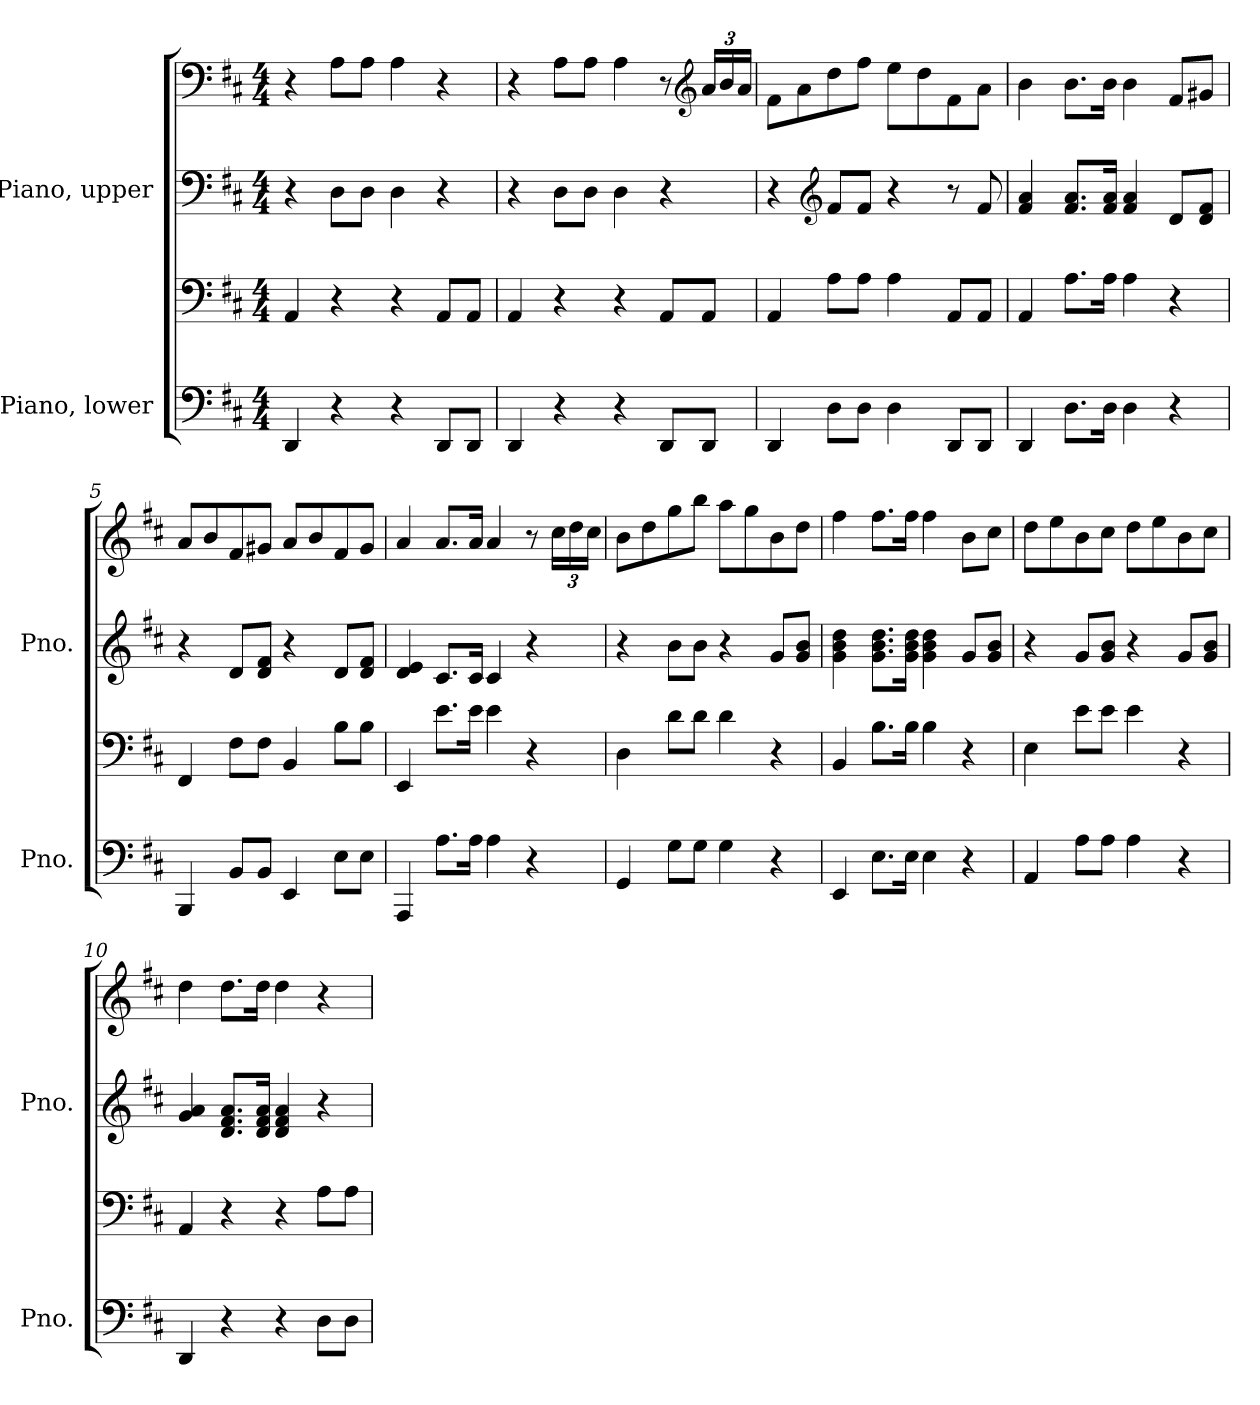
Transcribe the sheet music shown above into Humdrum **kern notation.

**kern	**kern	**kern	**kern
*part2	*part2	*part1	*part1
*staff4	*staff3	*staff2	*staff1
*I"Piano, lower	*	*I"Piano, upper	*
*I'Pno.	*	*I'Pno.	*
*clefF4	*clefF4	*clefF4	*clefF4
*k[f#c#]	*k[f#c#]	*k[f#c#]	*k[f#c#]
*M4/4	*M4/4	*M4/4	*M4/4
*MM120	*MM120	*MM120	*MM120
=1	=1	=1	=1
4DD/	4AA/	4r	4r
4r	4r	8D\L	8A\L
.	.	8D\J	8A\J
4r	4r	4D\	4A\
8DD/L	8AA/L	4r	4r
8DD/J	8AA/J	.	.
=2	=2	=2	=2
4DD/	4AA/	4r	4r
4r	4r	8D\L	8A\L
.	.	8D\J	8A\J
4r	4r	4D\	4A\
8DD/L	8AA/L	4r	8r
*	*	*	*clefG2
*	*	*	*Xbrackettup
8DD/J	8AA/J	.	24a/LL
.	.	.	24b/
.	.	.	24a/JJ
!!LO:LB:g=z
=3	=3	=3	=3
4DD/	4AA/	4r	8f#\L
.	.	.	8a\
*	*	*clefG2	*
8D\L	8A\L	8f#/L	8dd\
8D\J	8A\J	8f#/J	8ff#\J
4D\	4A\	4r	8ee\L
.	.	.	8dd\
8DD/L	8AA/L	8r	8f#\
8DD/J	8AA/J	8f#/	8a\J
=4	=4	=4	=4
4DD/	4AA/	4f#/ 4a/	4b\
8.D\L	8.A\L	8.f#/ 8.a/L	8.b\L
16D\Jk	16A\Jk	16f#/ 16a/Jk	16b\Jk
4D\	4A\	4f#/ 4a/	4b\
4r	4r	8d/L	8f#/L
.	.	8d/ 8f#/J	8g#X/J
=5	=5	=5	=5
4BBB/	4FF#/	4r	8a/L
.	.	.	8b/
8BB/L	8F#\L	8d/L	8f#/
8BB/J	8F#\J	8d/ 8f#/J	8g#X/J
4EE/	4BB/	4r	8a/L
.	.	.	8b/
8E\L	8B\L	8d/L	8f#/
8E\J	8B\J	8d/ 8f#/J	8g#/J
=6	=6	=6	=6
4AAA/	4EE/	4d/ 4e/	4a/
8.A\L	8.e\L	8.c#/L	8.a/L
16A\Jk	16e\Jk	16c#/Jk	16a/Jk
4A\	4e\	4c#/	4a/
4r	4r	4r	8r
.	.	.	24cc#\LL
.	.	.	24dd\
.	.	.	24cc#\JJ
!!LO:LB:g=z
=7	=7	=7	=7
4GG/	4D\	4r	8b\L
.	.	.	8dd\
8G\L	8d\L	8b\L	8gg\
8G\J	8d\J	8b\J	8bb\J
4G\	4d\	4r	8aa\L
.	.	.	8gg\
4r	4r	8g/L	8b\
.	.	8g/ 8b/J	8dd\J
=8	=8	=8	=8
4EE/	4BB/	4g\ 4b\ 4dd\	4ff#\
8.E\L	8.B\L	8.g\ 8.b\ 8.dd\L	8.ff#\L
16E\Jk	16B\Jk	16g\ 16b\ 16dd\Jk	16ff#\Jk
4E\	4B\	4g\ 4b\ 4dd\	4ff#\
4r	4r	8g/L	8b\L
.	.	8g/ 8b/J	8cc#\J
=9	=9	=9	=9
4AA/	4E\	4r	8dd\L
.	.	.	8ee\
8A\L	8e\L	8g/L	8b\
8A\J	8e\J	8g/ 8b/J	8cc#\J
4A\	4e\	4r	8dd\L
.	.	.	8ee\
4r	4r	8g/L	8b\
.	.	8g/ 8b/J	8cc#\J
=10	=10	=10	=10
4DD/	4AA/	4g/ 4a/	4dd\
4r	4r	8.d/ 8.f#/ 8.a/L	8.dd\L
.	.	16d/ 16f#/ 16a/Jk	16dd\Jk
4r	4r	4d/ 4f#/ 4a/	4dd\
8D\L	8A\L	4r	4r
8D\J	8A\J	.	.
=	=	=	=
*-	*-	*-	*-
